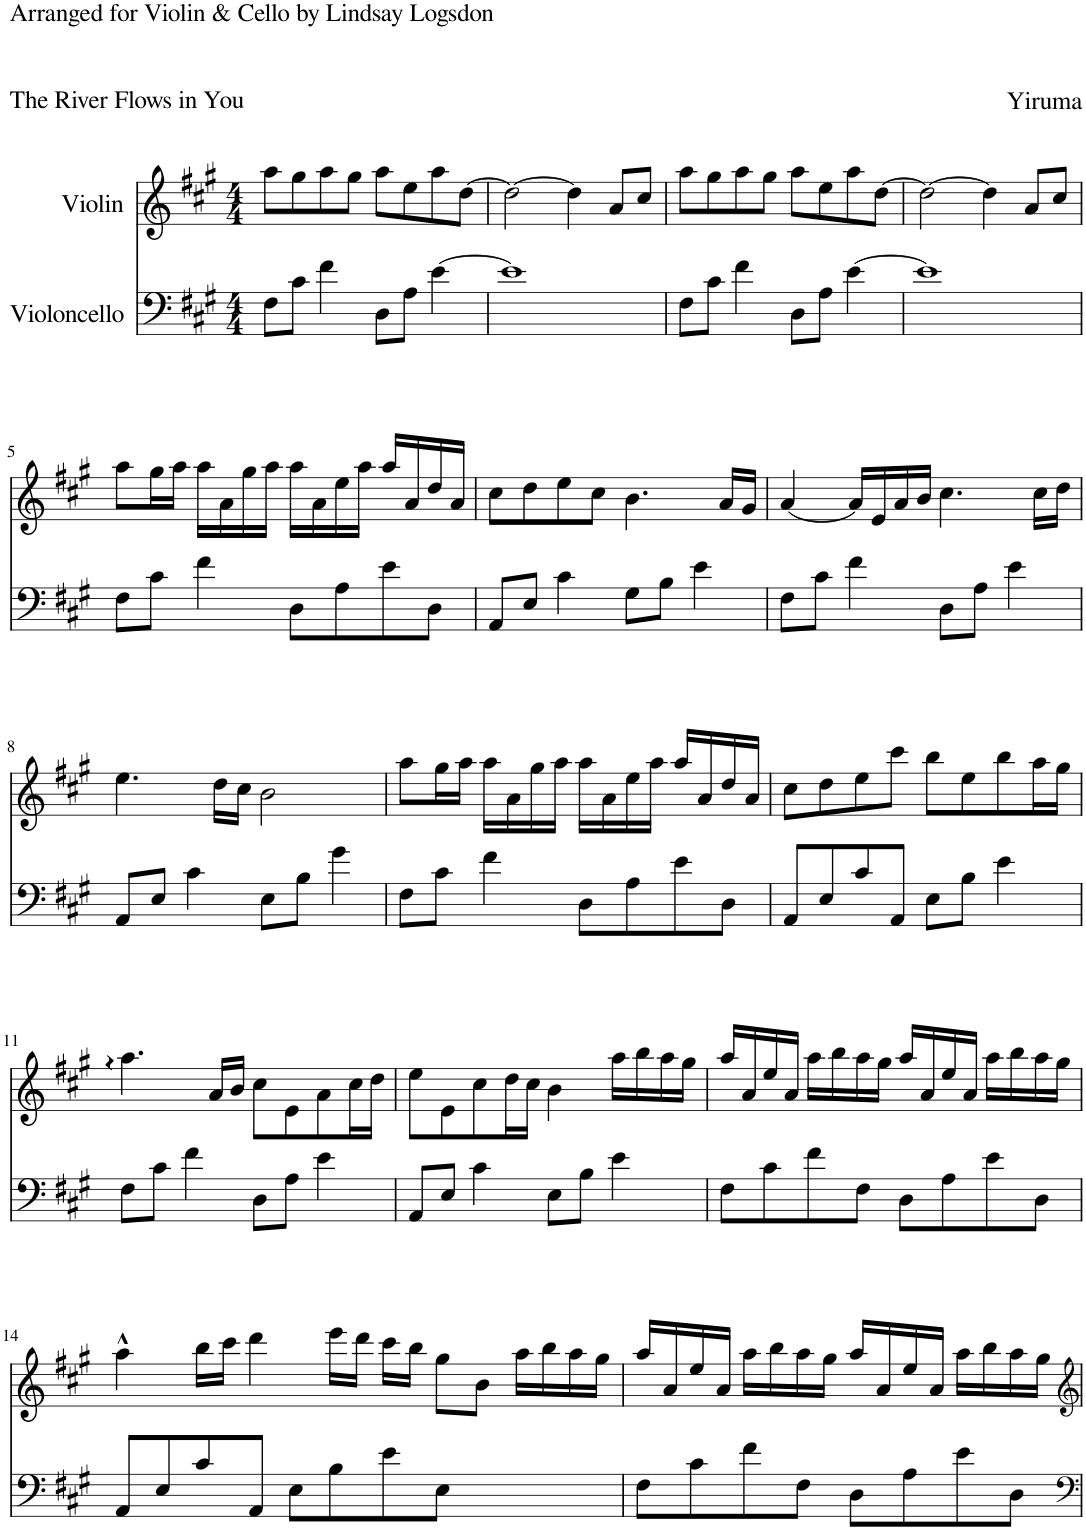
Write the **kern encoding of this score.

**kern	**kern
*part2	*part1
*staff2	*staff1
*I"Violoncello	*I"Violin
*I'V	*I'V
*clefF4	*clefG2
*k[f#c#g#]	*k[f#c#g#]
*M4/4	*M4/4
=1	=1
8F#\L	8aa\L
8c#\J	8gg#\
4f#\	8aa\
.	8gg#\J
8D\L	8aa\L
8A\J	8ee\
[4e\	8aa\
.	[8dd\J
=2	=2
1e]	2dd\_
.	4dd\]
.	8a/L
.	8cc#/J
=3	=3
8F#\L	8aa\L
8c#\J	8gg#\
4f#\	8aa\
.	8gg#\J
8D\L	8aa\L
8A\J	8ee\
[4e\	8aa\
.	[8dd\J
=4	=4
1e]	2dd\_
.	4dd\]
.	8a/L
.	8cc#/J
!!LO:LB:g=z
=5	=5
8F#\L	8aa\L
8c#\J	16gg#\L
.	16aa\JJ
4f#\	16aa\LL
.	16a\
.	16gg#\
.	16aa\JJ
8D\L	16aa\LL
.	16a\
8A\	16ee\
.	16aa\JJ
8e\	16aa/LL
.	16a/
8D\J	16dd/
.	16a/JJ
=6	=6
8AA/L	8cc#\L
8E/J	8dd\
4c#\	8ee\
.	8cc#\J
8G#\L	4.b\
8B\J	.
4e\	.
.	16a/LL
.	16g#/JJ
=7	=7
8F#\L	[4a/
8c#\J	.
4f#\	16a/LL]
.	16e/
.	16a/
.	16b/JJ
8D\L	4.cc#\
8A\J	.
4e\	.
.	16cc#\LL
.	16dd\JJ
!!LO:LB:g=z
=8	=8
8AA/L	4.ee\
8E/J	.
4c#\	.
.	16dd\LL
.	16cc#\JJ
8E\L	2b\
8B\J	.
4g#\	.
=9	=9
8F#\L	8aa\L
8c#\J	16gg#\L
.	16aa\JJ
4f#\	16aa\LL
.	16a\
.	16gg#\
.	16aa\JJ
8D\L	16aa\LL
.	16a\
8A\	16ee\
.	16aa\JJ
8e\	16aa/LL
.	16a/
8D\J	16dd/
.	16a/JJ
=10	=10
8AA/L	8cc#\L
8E/	8dd\
8c#/	8ee\
8AA/J	8ccc#\J
8E\L	8bb\L
8B\J	8ee\
4e\	8bb\
.	16aa\L
.	16gg#\JJ
!!LO:LB:g=z
=11	=11
8F#\L	4.aa:\
8c#\J	.
4f#\	.
.	16a/LL
.	16b/JJ
8D\L	8cc#\L
8A\J	8e\
4e\	8a\
.	16cc#\L
.	16dd\JJ
=12	=12
8AA/L	8ee\L
8E/J	8e\
4c#\	8cc#\
.	16dd\L
.	16cc#\JJ
8E\L	4b\
8B\J	.
4e\	16aa\LL
.	16bb\
.	16aa\
.	16gg#\JJ
=13	=13
8F#\L	16aa/LL
.	16a/
8c#\	16ee/
.	16a/JJ
8f#\	16aa\LL
.	16bb\
8F#\J	16aa\
.	16gg#\JJ
8D\L	16aa/LL
.	16a/
8A\	16ee/
.	16a/JJ
8e\	16aa\LL
.	16bb\
8D\J	16aa\
.	16gg#\JJ
!!LO:LB:g=z
=14	=14
8AA/L	4aa^^\
8E/	.
8c#/	16bb\LL
.	16ccc#\JJ
8AA/J	4ddd\
8E\L	.
8B\	16eee\LL
.	16ddd\JJ
8e\	16ccc#\LL
.	16bb\JJ
8E\J	8gg#\L
4.ryy	8b\J
.	16aa\LL
.	16bb\
.	16aa\
.	16gg#\JJ
=15	=15
8F#\L	16aa/LL
.	16a/
8c#\	16ee/
.	16a/JJ
8f#\	16aa\LL
.	16bb\
8F#\J	16aa\
.	16gg#\JJ
8D\L	16aa/LL
.	16a/
8A\	16ee/
.	16a/JJ
8e\	16aa\LL
.	16bb\
8D\J	16aa\
.	16gg#\JJ
=	=
*-	*-
